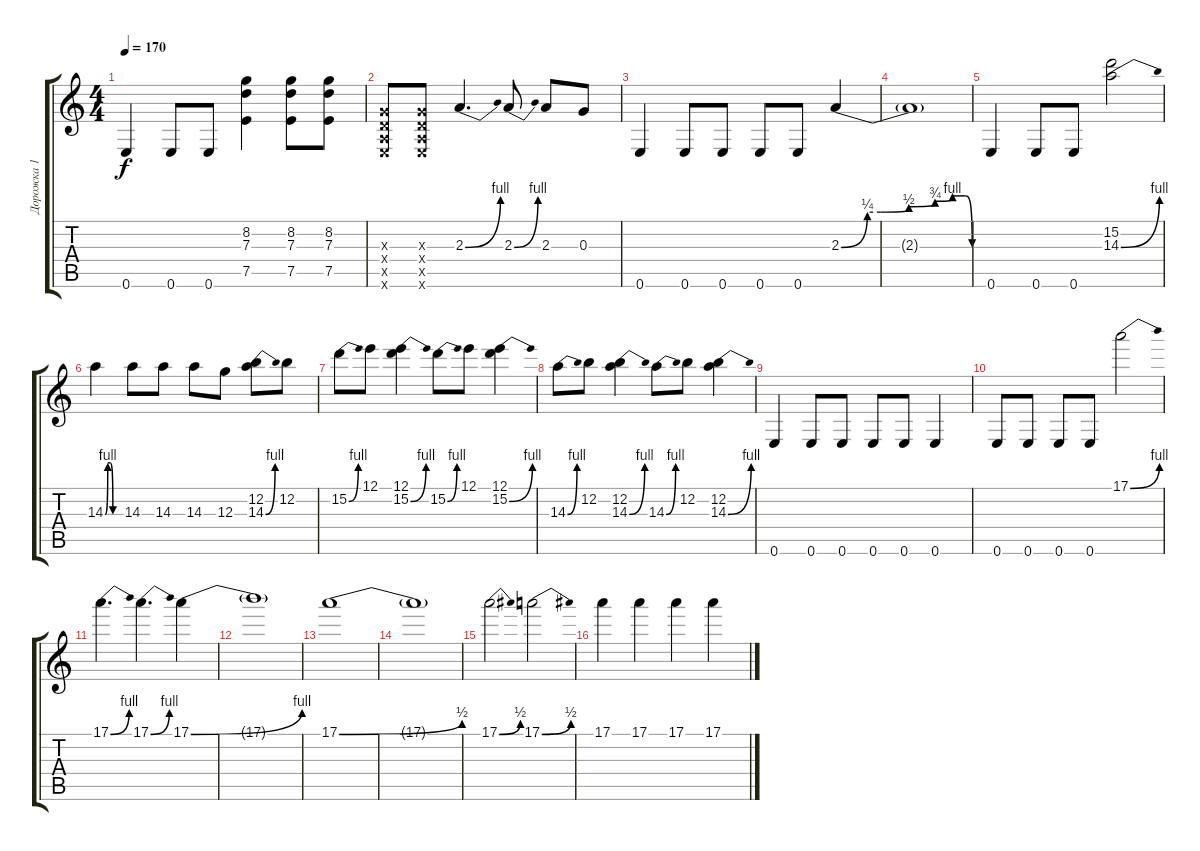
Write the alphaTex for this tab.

\track ("Дорожка 1" "Дорожка 1") {instrument overdrivenguitar}
\staff {score tabs}
\tuning (E4 B3 G3 D3 A2 E2) {hide}
\ts (4 4)
\tempo 170
\clef g2
\ks c
0.6.4{dy f} 0.6.8 0.6.8 (8.2 7.3 7.5).4 (8.2 7.3 7.5).8 (8.2 7.3 7.5).8 |
(0.3{x} 0.4{x} 0.5{x} 0.6{x}).8 (0.3{x} 0.4{x} 0.5{x} 0.6{x}).8 2.3{be (bend 0 0 60 4)}.4{d} 2.3{be (bend 0 0 60 4)}.8 2.3.8 0.3.8 |
0.6.4 0.6.8 0.6.8 0.6.8 0.6.8 2.3{be (custom 0 0 12 1 18 1 31 2 43 3 51 4 54 4 57 4 60 0)}.4 |
2.3{t}.1 |
0.6.4 0.6.8 0.6.8 (15.2 14.3{be (bend 0 0 60 4)}).2 |
14.3{be (custom 0 0 10 4 20 4 30 0 60 0)}.4 14.3.8 14.3.8 14.3.8 12.3.8 (12.2 14.3{be (bend 0 0 60 4)}).8 12.2.8 |
15.2{be (bend 0 0 60 4)}.8 12.1.8 (12.1 15.2{be (bend 0 0 60 4)}).4 15.2{be (bend 0 0 60 4)}.8 12.1.8 (12.1 15.2{be (bend 0 0 60 4)}).4 |
14.3{be (bend 0 0 60 4)}.8 12.2.8 (12.2 14.3{be (bend 0 0 60 4)}).4 14.3{be (bend 0 0 60 4)}.8 12.2.8 (12.2 14.3{be (bend 0 0 60 4)}).4 |
0.6.4 0.6.8 0.6.8 0.6.8 0.6.8 0.6.4 |
0.6.8 0.6.8 0.6.8 0.6.8 17.1{be (bend 0 0 60 4)}.2 |
17.1{be (bend 0 0 60 4)}.4{d} 17.1{be (bend 0 0 60 4)}.4{d} 17.1{be (bend 0 0 60 4)}.4 |
17.1{t}.1 |
17.1{be (bend 0 0 60 2)}.1 |
17.1{t}.1 |
17.1{be (bend 0 0 60 2)}.2 17.1{be (bend 0 0 60 2)}.2 |
17.1.4 17.1.4 17.1.4 17.1.4
